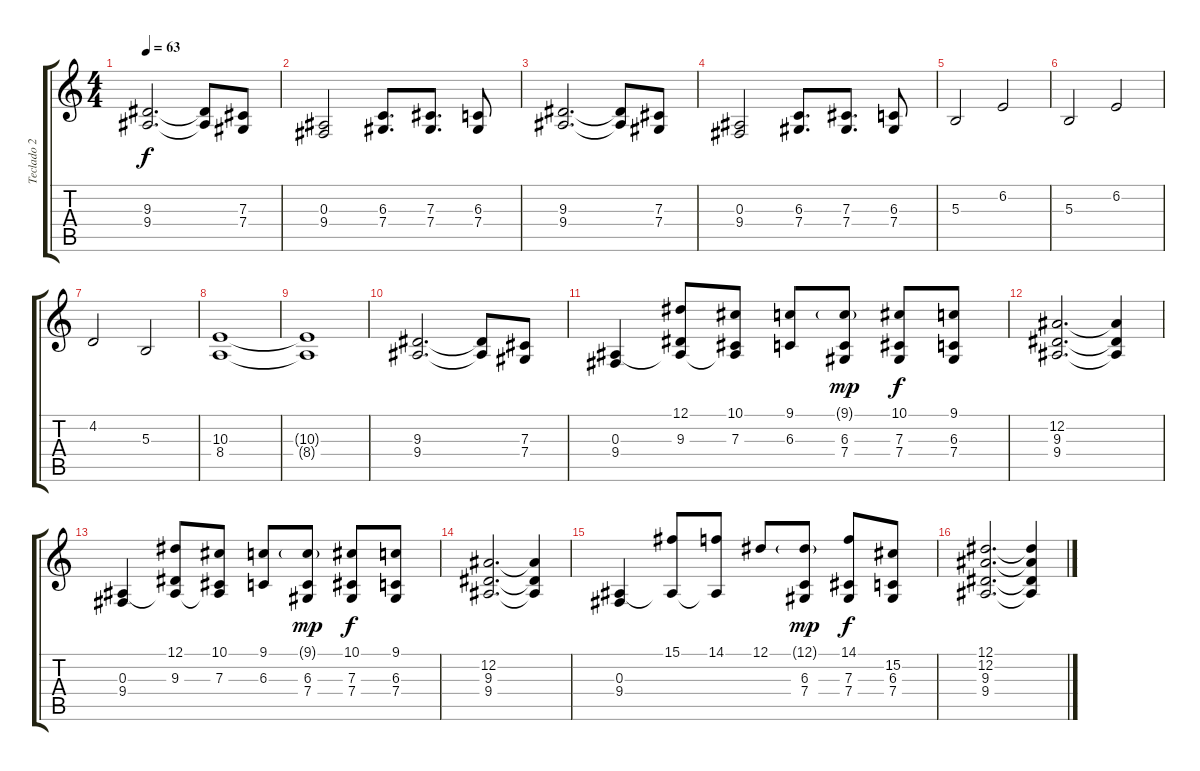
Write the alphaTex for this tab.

\track ("Teclado 2" "Teclado 2") {instrument synthstrings2}
\staff {score tabs}
\tuning (Eb4 Bb3 Gb3 Db3 Ab2 Eb2) {hide}
\ts (4 4)
\tempo 63
\clef g2
\ks c
(9.3 9.4).2{d dy f} (9.3{t} 9.4{t}).8 (7.3 7.4).8 |
(0.3 9.4).2 (6.3 7.4).8{d} (7.3 7.4).8{d} (6.3 7.4).8 |
(9.3 9.4).2{d} (9.3{t} 9.4{t}).8 (7.3 7.4).8 |
(0.3 9.4).2 (6.3 7.4).8{d} (7.3 7.4).8{d} (6.3 7.4).8 |
5.3.2 6.2.2 |
5.3.2 6.2.2 |
4.2.2 5.3.2 |
(10.3 8.4).1 |
(10.3{t} 8.4{t}).1 |
(9.3 9.4).2{d} (9.3{t} 9.4{t}).8 (7.3 7.4).8 |
(0.3 9.4).4 (12.1 9.3 9.4{t}).8 (10.1 7.3 9.4{t}).8 (9.1 6.3).8 (9.1{g} 6.3 7.4).8{dy mp} (10.1 7.3 7.4).8{dy f} (9.1 6.3 7.4).8 |
(12.2 9.3 9.4).2{d} (12.2{t} 9.3{t} 9.4{t}).4 |
(0.3 9.4).4 (12.1 9.3 9.4{t}).8 (10.1 7.3 9.4{t}).8 (9.1 6.3).8 (9.1{g} 6.3 7.4).8{dy mp} (10.1 7.3 7.4).8{dy f} (9.1 6.3 7.4).8 |
(12.2 9.3 9.4).2{d} (12.2{t} 9.3{t} 9.4{t}).4 |
(0.3 9.4).4 (15.1 9.4{t}).8 (14.1 9.4{t}).8 12.1.8 (12.1{g} 6.3 7.4).8{dy mp} (14.1 7.3 7.4).8{dy f} (15.2 6.3 7.4).8 |
(12.1 12.2 9.3 9.4).2{d} (12.1{t} 12.2{t} 9.3{t} 9.4{t}).4
